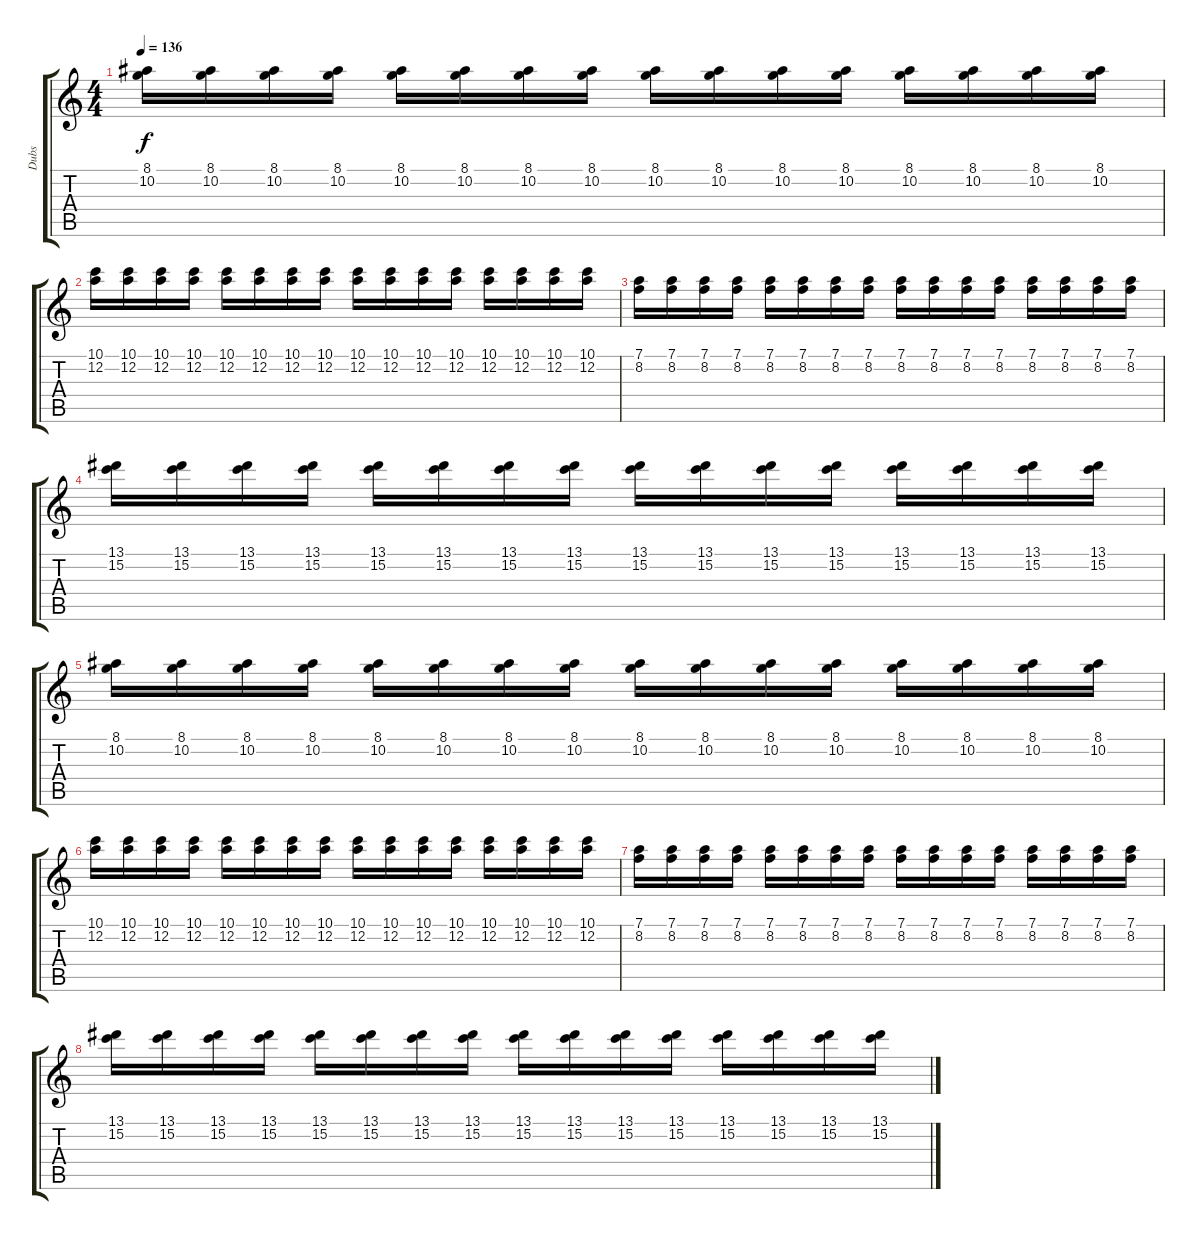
\track ("Dubs" "Dubs") {instrument acousticguitarsteel}
\staff {score tabs}
\tuning (D4 A3 F3 C3 G2 C2) {hide}
\ts (4 4)
\tempo 136
\clef g2
\ks c
(8.1 10.2).16{dy f} (8.1 10.2).16 (8.1 10.2).16 (8.1 10.2).16 (8.1 10.2).16 (8.1 10.2).16 (8.1 10.2).16 (8.1 10.2).16 (8.1 10.2).16 (8.1 10.2).16 (8.1 10.2).16 (8.1 10.2).16 (8.1 10.2).16 (8.1 10.2).16 (8.1 10.2).16 (8.1 10.2).16 |
(10.1 12.2).16 (10.1 12.2).16 (10.1 12.2).16 (10.1 12.2).16 (10.1 12.2).16 (10.1 12.2).16 (10.1 12.2).16 (10.1 12.2).16 (10.1 12.2).16 (10.1 12.2).16 (10.1 12.2).16 (10.1 12.2).16 (10.1 12.2).16 (10.1 12.2).16 (10.1 12.2).16 (10.1 12.2).16 |
(7.1 8.2).16 (7.1 8.2).16 (7.1 8.2).16 (7.1 8.2).16 (7.1 8.2).16 (7.1 8.2).16 (7.1 8.2).16 (7.1 8.2).16 (7.1 8.2).16 (7.1 8.2).16 (7.1 8.2).16 (7.1 8.2).16 (7.1 8.2).16 (7.1 8.2).16 (7.1 8.2).16 (7.1 8.2).16 |
(13.1 15.2).16 (13.1 15.2).16 (13.1 15.2).16 (13.1 15.2).16 (13.1 15.2).16 (13.1 15.2).16 (13.1 15.2).16 (13.1 15.2).16 (13.1 15.2).16 (13.1 15.2).16 (13.1 15.2).16 (13.1 15.2).16 (13.1 15.2).16 (13.1 15.2).16 (13.1 15.2).16 (13.1 15.2).16 |
(8.1 10.2).16 (8.1 10.2).16 (8.1 10.2).16 (8.1 10.2).16 (8.1 10.2).16 (8.1 10.2).16 (8.1 10.2).16 (8.1 10.2).16 (8.1 10.2).16 (8.1 10.2).16 (8.1 10.2).16 (8.1 10.2).16 (8.1 10.2).16 (8.1 10.2).16 (8.1 10.2).16 (8.1 10.2).16 |
(10.1 12.2).16 (10.1 12.2).16 (10.1 12.2).16 (10.1 12.2).16 (10.1 12.2).16 (10.1 12.2).16 (10.1 12.2).16 (10.1 12.2).16 (10.1 12.2).16 (10.1 12.2).16 (10.1 12.2).16 (10.1 12.2).16 (10.1 12.2).16 (10.1 12.2).16 (10.1 12.2).16 (10.1 12.2).16 |
(7.1 8.2).16 (7.1 8.2).16 (7.1 8.2).16 (7.1 8.2).16 (7.1 8.2).16 (7.1 8.2).16 (7.1 8.2).16 (7.1 8.2).16 (7.1 8.2).16 (7.1 8.2).16 (7.1 8.2).16 (7.1 8.2).16 (7.1 8.2).16 (7.1 8.2).16 (7.1 8.2).16 (7.1 8.2).16 |
(13.1 15.2).16 (13.1 15.2).16 (13.1 15.2).16 (13.1 15.2).16 (13.1 15.2).16 (13.1 15.2).16 (13.1 15.2).16 (13.1 15.2).16 (13.1 15.2).16 (13.1 15.2).16 (13.1 15.2).16 (13.1 15.2).16 (13.1 15.2).16 (13.1 15.2).16 (13.1 15.2).16 (13.1 15.2).16
